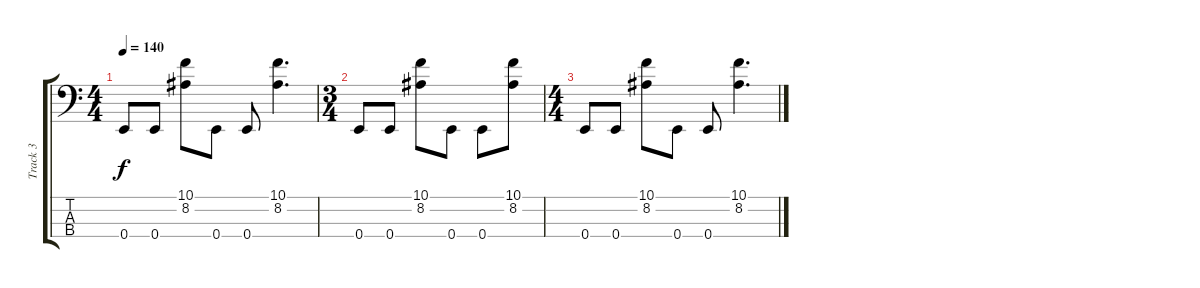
\track ("Track 3" "Track 3") {instrument electricbasspick}
\staff {score tabs}
\tuning (G2 D2 A1 E1) {hide}
\ts (4 4)
\tempo 140
\clef f4
\ks c
0.4.8{dy f} 0.4.8 (10.1 8.2).8 0.4.8 0.4.8 (10.1 8.2).4{d} |
\ts (3 4)
0.4.8 0.4.8 (10.1 8.2).8 0.4.8 0.4.8 (10.1 8.2).8 |
\ts (4 4)
0.4.8 0.4.8 (10.1 8.2).8 0.4.8 0.4.8 (10.1 8.2).4{d}
